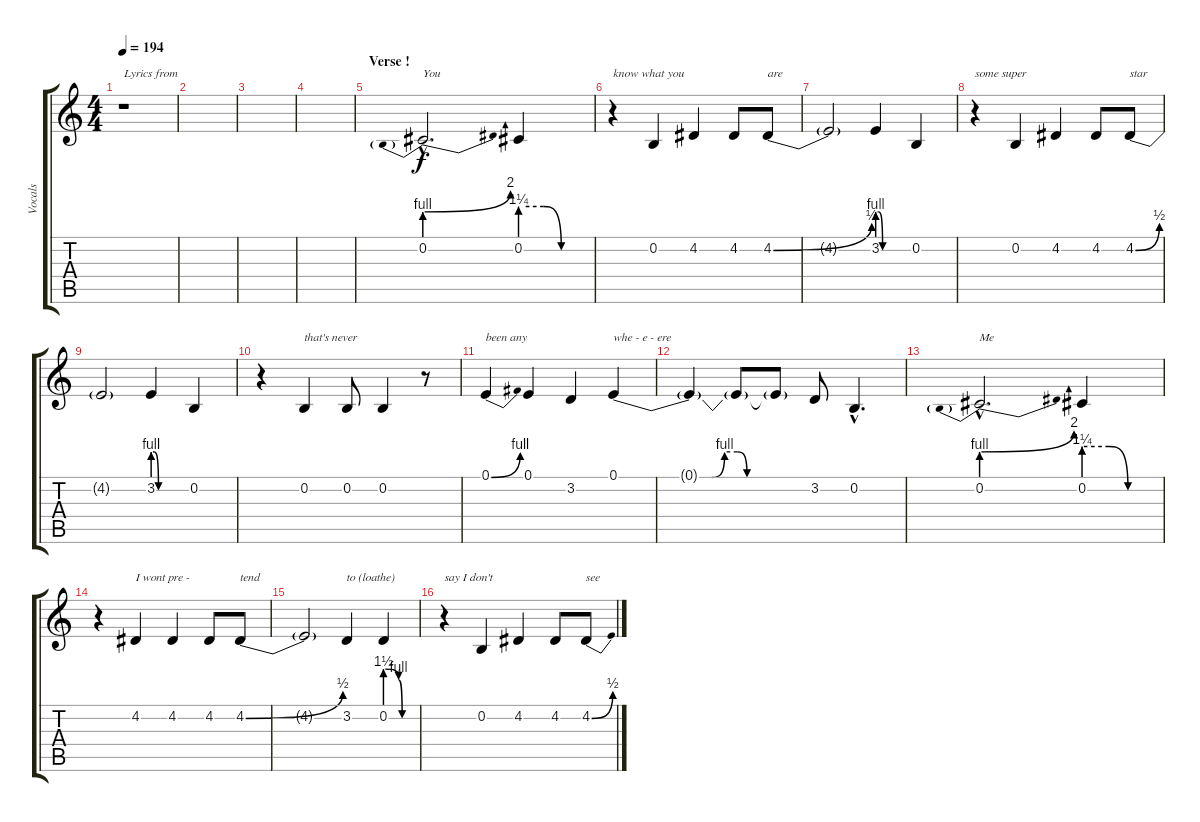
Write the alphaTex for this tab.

\track ("Vocals" "Vocals") {instrument tenorsax}
\staff {score tabs}
\tuning (E4 B3 G3 D3 A2 E2) {hide}
\ts (4 4)
\tempo 194
\clef g2
\ks c
r.1{txt "Lyrics from" dy f instrument tenorsax} |
|
|
|
\section ("" "Verse !")
0.2{be (prebendbend 0 4 60 8) hac}.2{d txt "You"} 0.2{be (custom 0 5 20 5 35 0 60 0)}.4 |
r.4{txt "know what you"} 0.2.4 4.2.4 4.2.8 4.2{be (bend 0 0 60 2)}.8{txt "are"} |
4.2{t}.2 3.2{be (custom 0 4 2 4 10 0 60 0)}.4 0.2.4 |
r.4{txt "some super"} 0.2.4 4.2.4 4.2.8 4.2{be (bend 0 0 60 2)}.8{txt "star"} |
4.2{t}.2 3.2{be (custom 0 4 2 4 10 0 60 0)}.4 0.2.4 |
r.4 0.2.4{txt "that's never"} 0.2.8 0.2.4 r.8 |
0.1{be (bend 0 0 60 4)}.4{txt "been any"} 0.1.4 3.2.4 0.1{be (custom 0 0 29 0 33 4 37 4 40 0 60 0)}.4{txt "whe - e - ere"} |
0.1{t}.4 0.1{t}.8 0.1{t}.8 3.2.8 0.2{hac}.4{d} |
0.2{be (prebendbend 0 4 60 8) hac}.2{d txt "Me"} 0.2{be (custom 0 5 20 5 35 0 60 0)}.4 |
r.4 4.2.4{txt "I wont pre - "} 4.2.4 4.2.8 4.2{be (bend 0 0 60 2)}.8{txt "tend"} |
4.2{t}.2 3.2.4{txt "to (loathe)"} 0.2{be (custom 0 6 26 4 33 0 60 0)}.4 |
r.4{txt "say I don't"} 0.2.4 4.2.4 4.2.8 4.2{be (bend 0 0 60 2)}.8{txt "see"}
